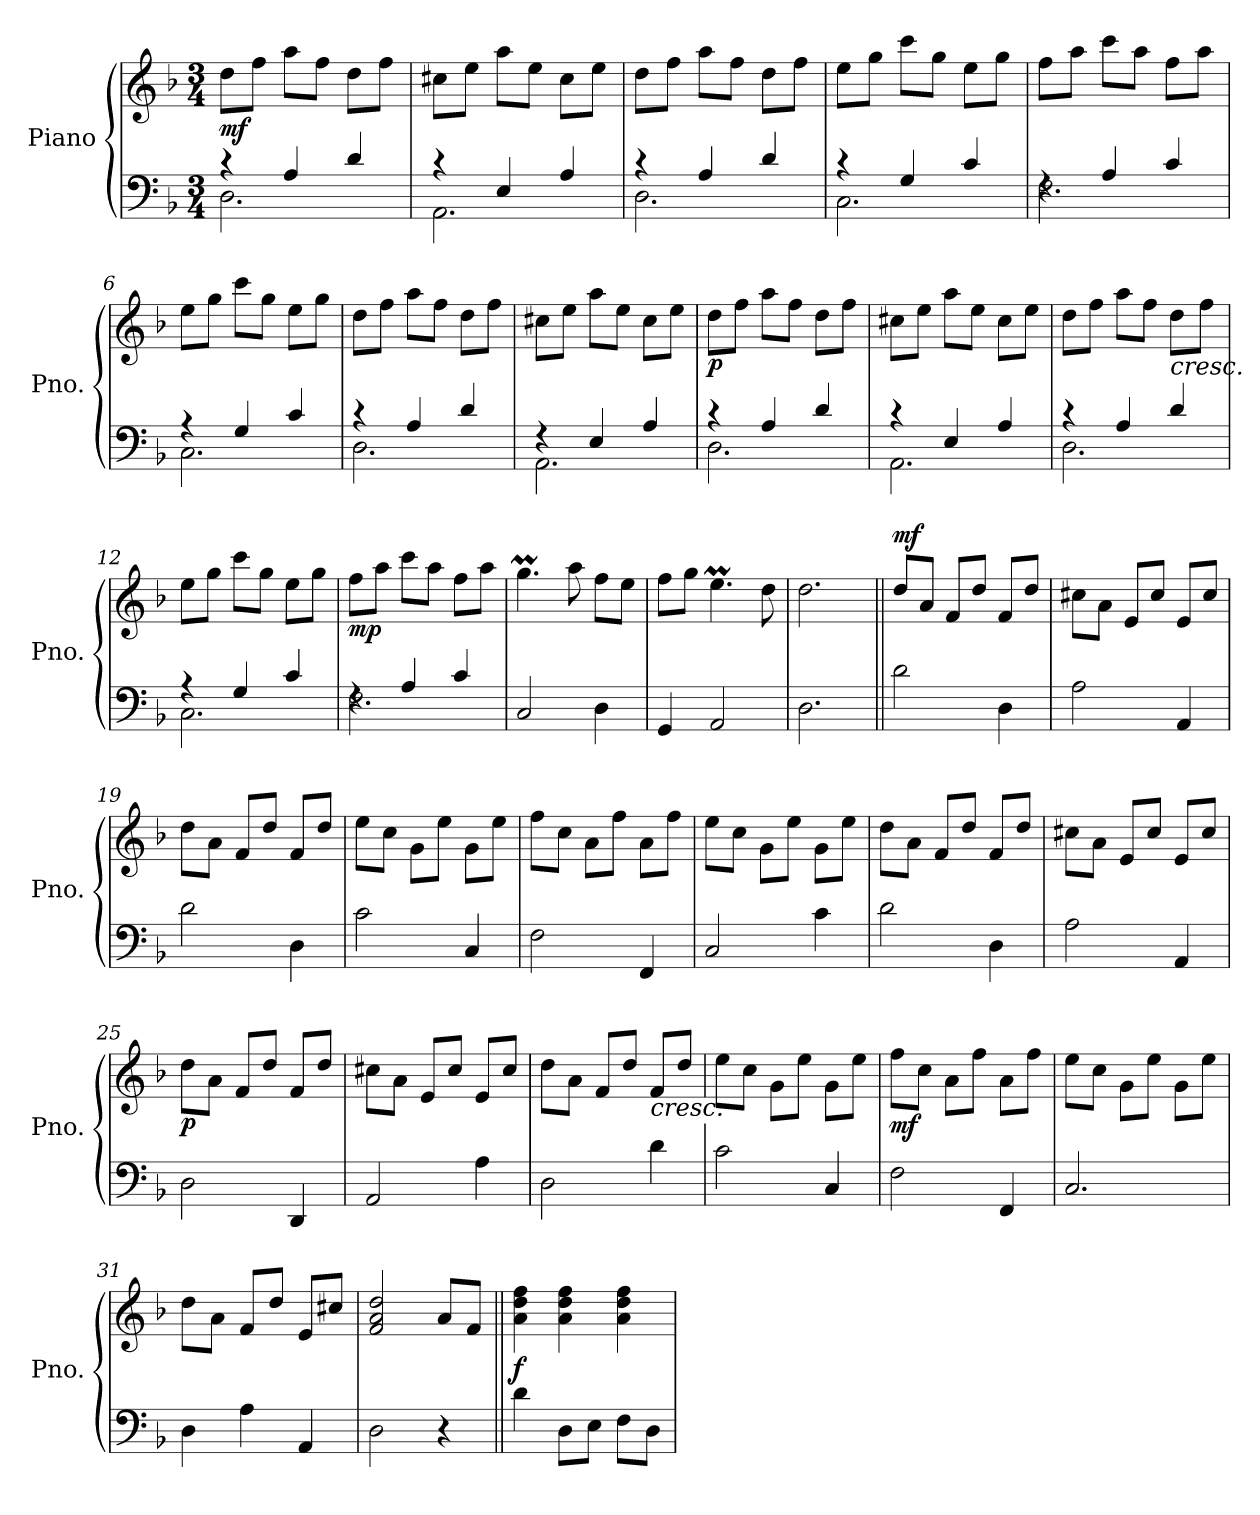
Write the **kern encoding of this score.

**kern	**kern	**dynam
*part1	*part1	*part1
*staff2	*staff1	*staff1/2
*I"Piano	*	*
*I'Pno.	*	*
*clefF4	*clefG2	*
*k[b-]	*k[b-]	*
*M3/4	*M3/4	*
*MM144	*MM144	*
=1	=1	=1
*^	*	*
!	!	!	!LO:DY:b
4r	2.D<\	8dd\L	mf
.	.	8ff\J	.
4A/	.	8aa\L	.
.	.	8ff\J	.
4d/	.	8dd\L	.
.	.	8ff\J	.
=2	=2	=2	=2
4r	2.AA<\	8cc#X\L	.
.	.	8ee\J	.
4E/	.	8aa\L	.
.	.	8ee\J	.
4A/	.	8cc#\L	.
.	.	8ee\J	.
=3	=3	=3	=3
4r	2.D\	8dd\L	.
.	.	8ff\J	.
4A/	.	8aa\L	.
.	.	8ff\J	.
4d/	.	8dd\L	.
.	.	8ff\J	.
=4	=4	=4	=4
4r	2.C\	8ee\L	.
.	.	8gg\J	.
4G/	.	8ccc\L	.
.	.	8gg\J	.
4c/	.	8ee\L	.
.	.	8gg\J	.
=5	=5	=5	=5
4rF	2.F<\	8ff\L	.
.	.	8aa\J	.
4A/	.	8ccc\L	.
.	.	8aa\J	.
4c/	.	8ff\L	.
.	.	8aa\J	.
=6	=6	=6	=6
4r	2.C\	8ee\L	.
.	.	8gg\J	.
4G/	.	8ccc\L	.
.	.	8gg\J	.
4c/	.	8ee\L	.
.	.	8gg\J	.
=7	=7	=7	=7
4r	2.D\	8dd\L	.
.	.	8ff\J	.
4A/	.	8aa\L	.
.	.	8ff\J	.
4d/	.	8dd\L	.
.	.	8ff\J	.
!!LO:LB:g=z
=8	=8	=8	=8
4r	2.AA\	8cc#X\L	.
.	.	8ee\J	.
4E/	.	8aa\L	.
.	.	8ee\J	.
4A/	.	8cc#\L	.
.	.	8ee\J	.
=9	=9	=9	=9
!	!	!	!LO:DY:b
4r	2.D\	8dd\L	p
.	.	8ff\J	.
4A/	.	8aa\L	.
.	.	8ff\J	.
4d/	.	8dd\L	.
.	.	8ff\J	.
=10	=10	=10	=10
4r	2.AA\	8cc#X\L	.
.	.	8ee\J	.
4E/	.	8aa\L	.
.	.	8ee\J	.
4A/	.	8cc#\L	.
.	.	8ee\J	.
=11	=11	=11	=11
4r	2.D\	8dd\L	.
.	.	8ff\J	.
4A/	.	8aa\L	.
.	.	8ff\J	.
!	!	!LO:TX:b:i:t=cresc.	!
4d/	.	8dd\L	.
.	.	8ff\J	.
=12	=12	=12	=12
4r	2.C\	8ee\L	.
.	.	8gg\J	.
4G/	.	8ccc\L	.
.	.	8gg\J	.
4c/	.	8ee\L	.
.	.	8gg\J	.
=13	=13	=13	=13
!	!	!	!LO:DY:b
4rF	2.F\	8ff\L	mp
.	.	8aa\J	.
4A/	.	8ccc\L	.
.	.	8aa\J	.
4c/	.	8ff\L	.
.	.	8aa\J	.
*v	*v	*	*
=14	=14	=14
2C/	4.ggM\	.
.	8aa\	.
4D<\	8ff\L	.
.	8ee\J	.
!!LO:LB:g=z
=15	=15	=15
4GG</	8ff\L	.
.	8gg\J	.
2AA</	4.eem\	.
.	8dd\	.
=16	=16	=16
2.D<\	2.dd\	.
=17||	=17||	=17||
!	!	!LO:DY:a
2d<\	8dd/L	mf
.	8a/J	.
.	8f/L	.
.	8dd/J	.
4D\	8f/L	.
.	8dd/J	.
=18	=18	=18
2A<\	8cc#X\L	.
.	8a\J	.
.	8e/L	.
.	8cc#/J	.
4AA/	8e/L	.
.	8cc#/J	.
=19	=19	=19
2d\	8dd\L	.
.	8a\J	.
.	8f/L	.
.	8dd/J	.
4D\	8f/L	.
.	8dd/J	.
=20	=20	=20
2c\	8ee\L	.
.	8cc\J	.
.	8g\L	.
.	8ee\J	.
4C/	8g\L	.
.	8ee\J	.
=21	=21	=21
2F\	8ff\L	.
.	8cc\J	.
.	8a\L	.
.	8ff\J	.
4FF/	8a\L	.
.	8ff\J	.
=22	=22	=22
2C/	8ee\L	.
.	8cc\J	.
.	8g\L	.
.	8ee\J	.
4c\	8g\L	.
.	8ee\J	.
!!LO:LB:g=z
=23	=23	=23
2d\	8dd\L	.
.	8a\J	.
.	8f/L	.
.	8dd/J	.
4D\	8f/L	.
.	8dd/J	.
=24	=24	=24
2A\	8cc#X\L	.
.	8a\J	.
.	8e/L	.
.	8cc#/J	.
4AA/	8e/L	.
.	8cc#/J	.
=25	=25	=25
!	!	!LO:DY:b
2D\	8dd\L	p
.	8a\J	.
.	8f/L	.
.	8dd/J	.
4DD/	8f/L	.
.	8dd/J	.
=26	=26	=26
2AA/	8cc#X\L	.
.	8a\J	.
.	8e/L	.
.	8cc#/J	.
4A\	8e/L	.
.	8cc#/J	.
=27	=27	=27
2D\	8dd\L	.
.	8a\J	.
.	8f/L	.
.	8dd/J	.
!	!LO:TX:b:i:t=cresc.	!
4d\	8f/L	.
.	8dd/J	.
=28	=28	=28
2c\	8ee\L	.
.	8cc\J	.
.	8g\L	.
.	8ee\J	.
4C/	8g\L	.
.	8ee\J	.
=29	=29	=29
!	!	!LO:DY:b
2F\	8ff\L	mf
.	8cc\J	.
.	8a\L	.
.	8ff\J	.
4FF/	8a\L	.
.	8ff\J	.
!!LO:LB:g=z
=30	=30	=30
2.C/	8ee\L	.
.	8cc\J	.
.	8g\L	.
.	8ee\J	.
.	8g\L	.
.	8ee\J	.
=31	=31	=31
4D<\	8dd\L	.
.	8a\J	.
4A\	8f/L	.
.	8dd/J	.
4AA/	8e/L	.
.	8cc#X/J	.
=32	=32	=32
2D\	2f/ 2a/ 2dd/	.
4r	8a/L	.
.	8f/J	.
=33||	=33||	=33||
!	!	!LO:DY:b
4d<\	4a\ 4dd\ 4ff\	f
8D<\L	4a\ 4dd\ 4ff\	.
8E\J	.	.
8F\L	4a\ 4dd\ 4ff\	.
8D\J	.	.
=	=	=
*-	*-	*-
